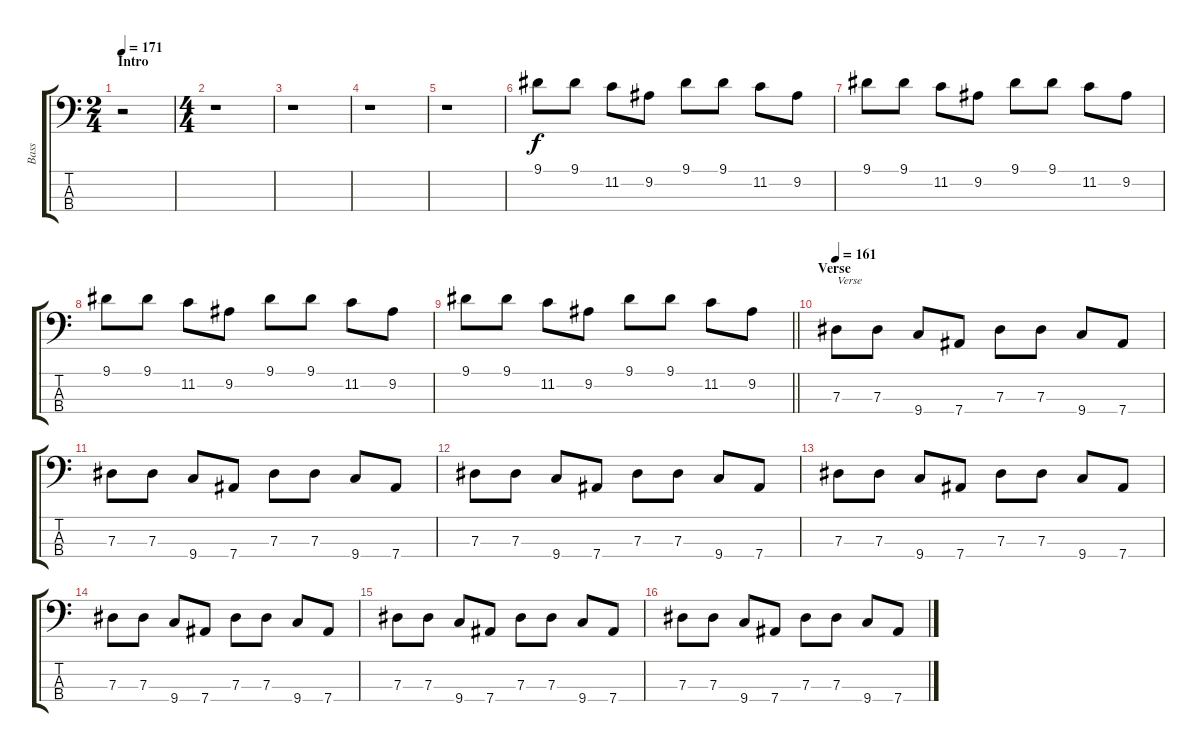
\track ("Bass" "Bass") {instrument electricbasspick}
\staff {score tabs}
\tuning (Gb2 Db2 Ab1 Eb1) {hide}
\ts (2 4)
\section ("" "Intro")
\tempo 171
\clef f4
\ks c
r.2{dy f instrument electricbasspick} |
\ts (4 4)
r.1 |
r.1 |
r.1 |
r.1 |
9.1.8 9.1.8 11.2.8 9.2.8 9.1.8 9.1.8 11.2.8 9.2.8 |
9.1.8 9.1.8 11.2.8 9.2.8 9.1.8 9.1.8 11.2.8 9.2.8 |
9.1.8 9.1.8 11.2.8 9.2.8 9.1.8 9.1.8 11.2.8 9.2.8 |
\barLineRight lightlight
9.1.8 9.1.8 11.2.8 9.2.8 9.1.8 9.1.8 11.2.8 9.2.8 |
\section ("" "Verse")
\tempo 161
7.3.8{txt "Verse"} 7.3.8 9.4.8 7.4.8 7.3.8 7.3.8 9.4.8 7.4.8 |
7.3.8 7.3.8 9.4.8 7.4.8 7.3.8 7.3.8 9.4.8 7.4.8 |
7.3.8 7.3.8 9.4.8 7.4.8 7.3.8 7.3.8 9.4.8 7.4.8 |
7.3.8 7.3.8 9.4.8 7.4.8 7.3.8 7.3.8 9.4.8 7.4.8 |
7.3.8 7.3.8 9.4.8 7.4.8 7.3.8 7.3.8 9.4.8 7.4.8 |
7.3.8 7.3.8 9.4.8 7.4.8 7.3.8 7.3.8 9.4.8 7.4.8 |
7.3.8 7.3.8 9.4.8 7.4.8 7.3.8 7.3.8 9.4.8 7.4.8
